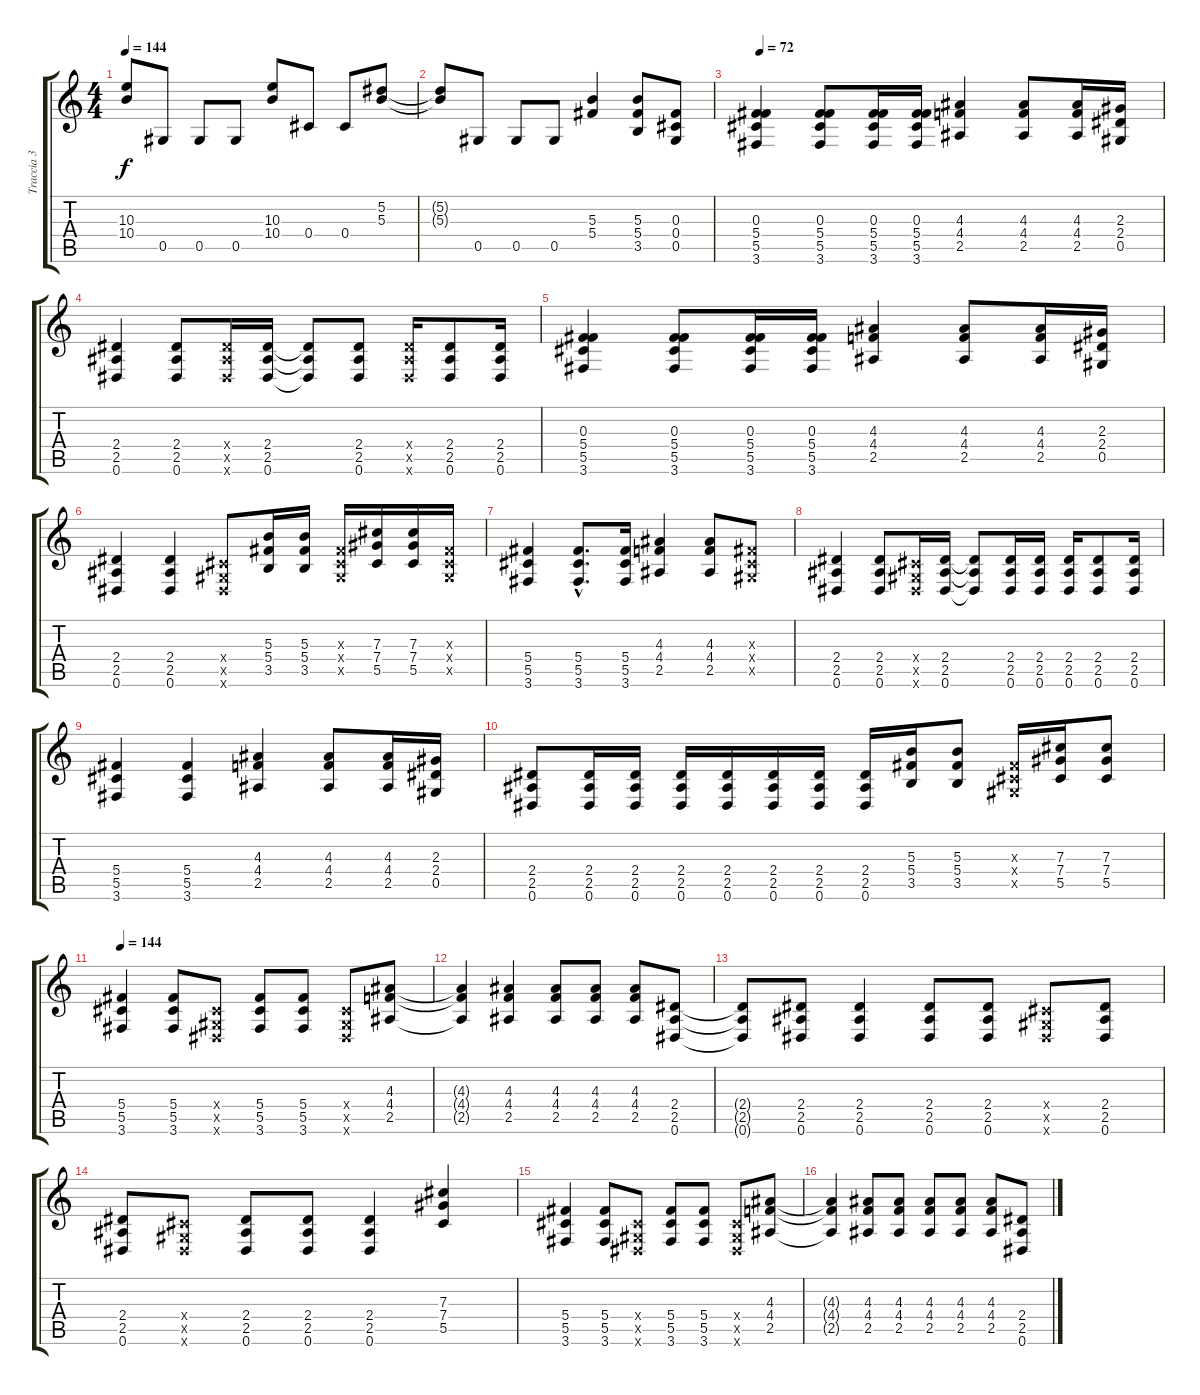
\track ("Traccia 3" "Traccia 3") {instrument overdrivenguitar}
\staff {score tabs}
\tuning (Eb4 Bb3 Gb3 Db3 Ab2 Eb2) {hide}
\ts (4 4)
\tempo 144
\clef g2
\ks c
(10.3{t} 10.4{t}).8{dy f} 0.5.8 0.5.8 0.5.8 (10.3 10.4).8 0.4.8 0.4.8 (5.2 5.3).8 |
(5.2{t} 5.3{t}).8 0.5.8 0.5.8 0.5.8 (5.3 5.4).4 (5.3 5.4 3.5).8 (0.3 0.4 0.5).8 |
\tempo 72
(0.3 5.4 5.5 3.6).4 (0.3 5.4 5.5 3.6).8 (0.3 5.4 5.5 3.6).16 (0.3 5.4 5.5 3.6).16 (4.3 4.4 2.5).4 (4.3 4.4 2.5).8 (4.3 4.4 2.5).16 (2.3 2.4 0.5).16 |
(2.4 2.5 0.6).4 (2.4 2.5 0.6).8 (2.4{x} 2.5{x} 0.6{x}).16 (2.4 2.5 0.6).16 (2.4{t} 2.5{t} 0.6{t}).8 (2.4 2.5 0.6).8 (2.4{x} 2.5{x} 0.6{x}).16 (2.4 2.5 0.6).8 (2.4 2.5 0.6).16 |
(0.3 5.4 5.5 3.6).4 (0.3 5.4 5.5 3.6).8 (0.3 5.4 5.5 3.6).16 (0.3 5.4 5.5 3.6).16 (4.3 4.4 2.5).4 (4.3 4.4 2.5).8 (4.3 4.4 2.5).16 (2.3 2.4 0.5).16 |
(2.4 2.5 0.6).4 (2.4 2.5 0.6).4 (0.4{x} 0.5{x} 0.6{x}).8 (5.3 5.4 3.5).16 (5.3 5.4 3.5).16 (0.3{x} 0.4{x} 0.5{x}).16 (7.3 7.4 5.5).16 (7.3 7.4 5.5).16 (0.3{x} 0.4{x} 0.5{x}).16 |
(5.4 5.5 3.6).4 (5.4{hac} 5.5{hac} 3.6{hac}).8{d} (5.4 5.5 3.6).16 (4.3 4.4 2.5).4 (4.3 4.4 2.5).8 (0.3{x} 0.4{x} 0.5{x}).8 |
(2.4 2.5 0.6).4 (2.4 2.5 0.6).8 (0.4{x} 0.5{x} 0.6{x}).16 (2.4 2.5 0.6).16 (2.4{t} 2.5{t} 0.6{t}).8 (2.4 2.5 0.6).16 (2.4 2.5 0.6).16 (2.4 2.5 0.6).16 (2.4 2.5 0.6).8 (2.4 2.5 0.6).16 |
(5.4 5.5 3.6).4 (5.4 5.5 3.6).4 (4.3 4.4 2.5).4 (4.3 4.4 2.5).8 (4.3 4.4 2.5).16 (2.3 2.4 0.5).16 |
(2.4 2.5 0.6).8 (2.4 2.5 0.6).16 (2.4 2.5 0.6).16 (2.4 2.5 0.6).16 (2.4 2.5 0.6).16 (2.4 2.5 0.6).16 (2.4 2.5 0.6).16 (2.4 2.5 0.6).16 (5.3 5.4 3.5).16 (5.3 5.4 3.5).8 (0.3{x} 0.4{x} 0.5{x}).16 (7.3 7.4 5.5).16 (7.3 7.4 5.5).8 |
\tempo 144
(5.4 5.5 3.6).4 (5.4 5.5 3.6).8 (0.4{x} 0.5{x} 0.6{x}).8 (5.4 5.5 3.6).8 (5.4 5.5 3.6).8 (0.4{x} 0.5{x} 0.6{x}).8 (4.3 4.4 2.5).8 |
(4.3{t} 4.4{t} 2.5{t}).4 (4.3 4.4 2.5).4 (4.3 4.4 2.5).8 (4.3 4.4 2.5).8 (4.3 4.4 2.5).8 (2.4 2.5 0.6).8 |
(2.4{t} 2.5{t} 0.6{t}).8 (2.4 2.5 0.6).8 (2.4 2.5 0.6).4 (2.4 2.5 0.6).8 (2.4 2.5 0.6).8 (0.4{x} 0.5{x} 0.6{x}).8 (2.4 2.5 0.6).8 |
(2.4 2.5 0.6).8 (0.4{x} 0.5{x} 0.6{x}).8 (2.4 2.5 0.6).8 (2.4 2.5 0.6).8 (2.4 2.5 0.6).4 (7.3 7.4 5.5).4 |
(5.4 5.5 3.6).4 (5.4 5.5 3.6).8 (0.4{x} 0.5{x} 0.6{x}).8 (5.4 5.5 3.6).8 (5.4 5.5 3.6).8 (0.4{x} 0.5{x} 0.6{x}).8 (4.3 4.4 2.5).8 |
(4.3{t} 4.4{t} 2.5{t}).4 (4.3 4.4 2.5).8 (4.3 4.4 2.5).8 (4.3 4.4 2.5).8 (4.3 4.4 2.5).8 (4.3 4.4 2.5).8 (2.4 2.5 0.6).8
